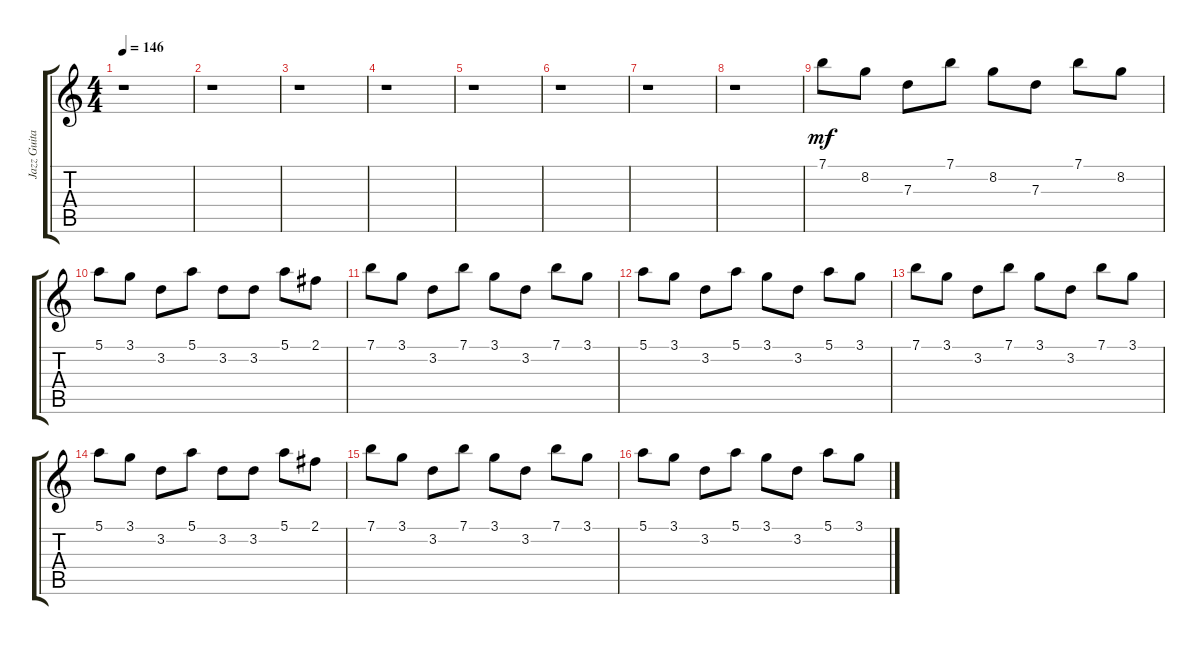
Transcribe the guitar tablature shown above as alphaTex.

\track ("Jazz Guitar 2/2" "Jazz Guita") {instrument electricguitarjazz}
\staff {score tabs}
\tuning (E4 B3 G3 D3 A2 E2) {hide}
\ts (4 4)
\tempo 146
\clef g2
\ks c
r.1{dy mf} |
r.1 |
r.1 |
r.1 |
r.1 |
r.1 |
r.1 |
r.1 |
7.1.8 8.2.8 7.3.8 7.1.8 8.2.8 7.3.8 7.1.8 8.2.8 |
5.1.8 3.1.8 3.2.8 5.1.8 3.2.8 3.2.8 5.1.8 2.1.8 |
7.1.8 3.1.8 3.2.8 7.1.8 3.1.8 3.2.8 7.1.8 3.1.8 |
5.1.8 3.1.8 3.2.8 5.1.8 3.1.8 3.2.8 5.1.8 3.1.8 |
7.1.8 3.1.8 3.2.8 7.1.8 3.1.8 3.2.8 7.1.8 3.1.8 |
5.1.8 3.1.8 3.2.8 5.1.8 3.2.8 3.2.8 5.1.8 2.1.8 |
7.1.8 3.1.8 3.2.8 7.1.8 3.1.8 3.2.8 7.1.8 3.1.8 |
5.1.8 3.1.8 3.2.8 5.1.8 3.1.8 3.2.8 5.1.8 3.1.8
